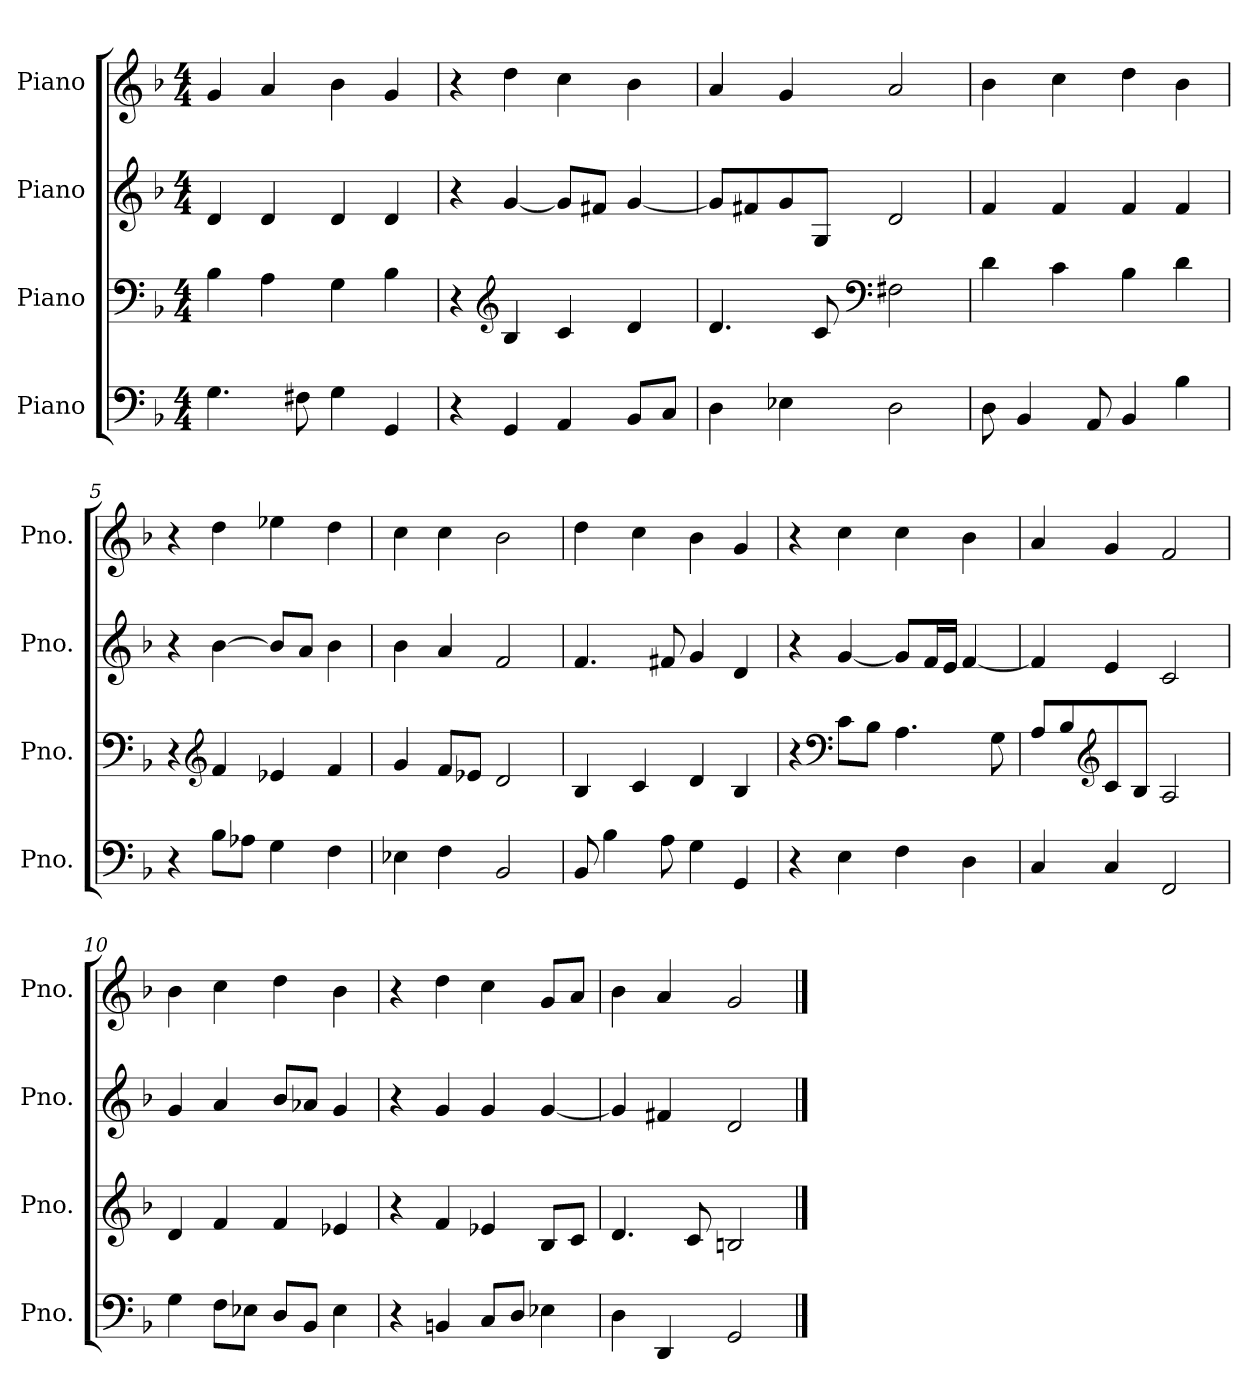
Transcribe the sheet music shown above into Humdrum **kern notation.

**kern	**kern	**kern	**kern
*part4	*part3	*part2	*part1
*staff4	*staff3	*staff2	*staff1
*I"Piano	*I"Piano	*I"Piano	*I"Piano
*I'Pno.	*I'Pno.	*I'Pno.	*I'Pno.
*clefF4	*clefF4	*clefG2	*clefG2
*k[b-]	*k[b-]	*k[b-]	*k[b-]
*M4/4	*M4/4	*M4/4	*M4/4
*MM120	*MM120	*MM120	*MM120
=1	=1	=1	=1
4.G\	4B-\	4d/	4g/
.	4A\	4d/	4a/
8F#X\	.	.	.
4G\	4G\	4d/	4b-\
4GG/	4B-\	4d/	4g/
=2	=2	=2	=2
4r	4r	4r	4r
*	*clefG2	*	*
4GG/	4B-/	[4g/	4dd\
4AA/	4c/	8g/L]	4cc\
.	.	8f#X/J	.
8BB-/L	4d/	[4g/	4b-\
8C/J	.	.	.
=3	=3	=3	=3
4D\	4.d/	8g/L]	4a/
.	.	8f#X/	.
4E-X\	.	8g/	4g/
.	8c/	8G/J	.
*	*clefF4	*	*
2D\	2F#X\	2d/	2a/
=4	=4	=4	=4
8D\	4d\	4f/	4b-\
4BB-/	.	.	.
.	4c\	4f/	4cc\
8AA/	.	.	.
4BB-/	4B-\	4f/	4dd\
4B-\	4d\	4f/	4b-\
=5	=5	=5	=5
4r	4r	4r	4r
*	*clefG2	*	*
8B-\L	4f/	[4b-\	4dd\
8A-X\J	.	.	.
4G\	4e-X/	8b-/L]	4ee-X\
.	.	8a/J	.
4F\	4f/	4b-\	4dd\
!!LO:LB:g=z
=6	=6	=6	=6
4E-X\	4g/	4b-\	4cc\
4F\	8f/L	4a/	4cc\
.	8e-X/J	.	.
2BB-/	2d/	2f/	2b-\
=7	=7	=7	=7
8BB-/	4B-/	4.f/	4dd\
4B-\	.	.	.
.	4c/	.	4cc\
8A\	.	8f#X/	.
4G\	4d/	4g/	4b-\
4GG/	4B-/	4d/	4g/
=8	=8	=8	=8
4r	4r	4r	4r
*	*clefF4	*	*
4E\	8c\L	[4g/	4cc\
.	8B-\J	.	.
4F\	4.A\	8g/L]	4cc\
.	.	16f/L	.
.	.	16e/JJ	.
4D\	.	[4f/	4b-\
.	8G\	.	.
=9	=9	=9	=9
4C/	8A/L	4f/]	4a/
.	8B-/	.	.
*	*clefG2	*	*
4C/	8c/	4e/	4g/
.	8B-/J	.	.
2FF/	2A/	2c/	2f/
=10	=10	=10	=10
4G\	4d/	4g/	4b-\
8F\L	4f/	4a/	4cc\
8E-X\J	.	.	.
8D/L	4f/	8b-/L	4dd\
8BB-/J	.	8a-X/J	.
4E-\	4e-X/	4g/	4b-\
!!LO:LB:g=z
=11	=11	=11	=11
4r	4r	4r	4r
4BBn/	4f/	4g/	4dd\
8C/L	4e-X/	4g/	4cc\
8D/J	.	.	.
4E-X\	8B-/L	[4g/	8g/L
.	8c/J	.	8a/J
=12	=12	=12	=12
4D\	4.d/	4g/]	4b-\
4DD/	.	4f#X/	4a/
.	8c/	.	.
2GG/	2Bn/	2d/	2g/
==	==	==	==
*-	*-	*-	*-
